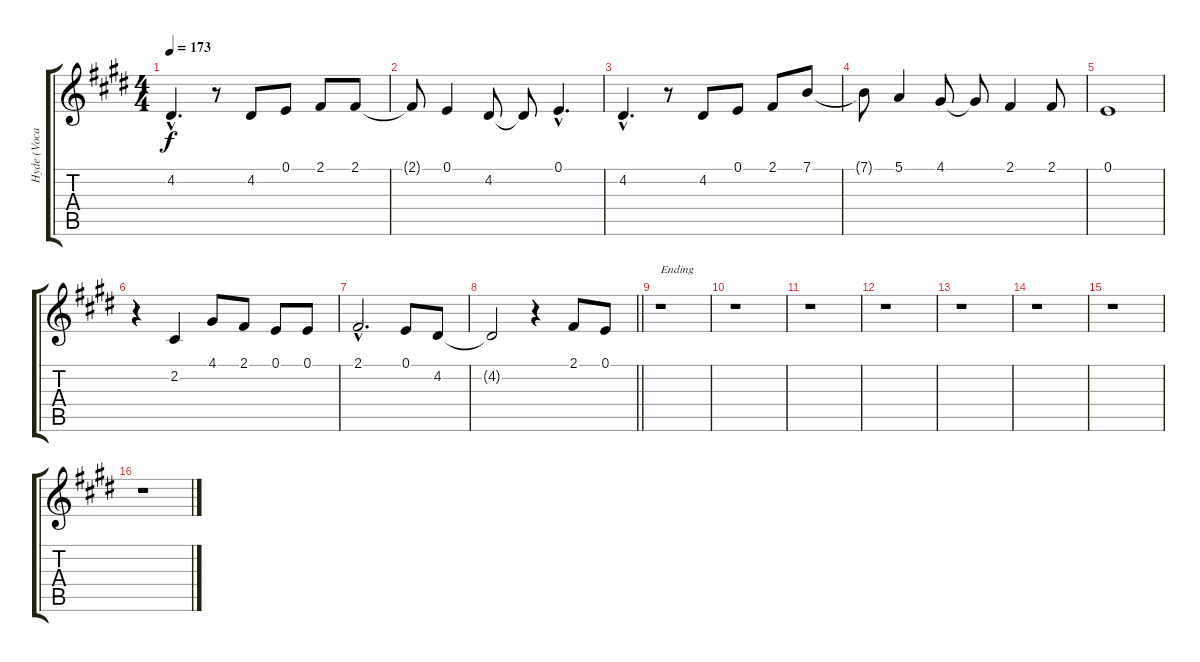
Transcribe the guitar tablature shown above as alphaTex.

\track ("Hyde (Vocals)" "Hyde (Voca") {instrument trombone}
\staff {score tabs}
\tuning (E4 B3 G3 D3 A2 E2) {hide}
\ts (4 4)
\tempo 173
\clef g2
\ks e
4.2{hac}.4{d dy f} r.8 4.2.8 0.1.8 2.1.8 2.1.8 |
2.1{t}.8 0.1.4 4.2.8 4.2{t}.8 0.1{hac}.4{d} |
4.2{hac}.4{d} r.8 4.2.8 0.1.8 2.1.8 7.1.8 |
7.1{t}.8 5.1.4 4.1.8 4.1{t}.8 2.1.4 2.1.8 |
0.1.1 |
r.4 2.2.4 4.1.8 2.1.8 0.1.8 0.1.8 |
2.1{hac}.2{d} 0.1.8 4.2.8 |
\barLineRight lightlight
4.2{t}.2 r.4 2.1.8 0.1.8 |
r.1{txt "Ending"} |
r.1 |
r.1 |
r.1 |
r.1 |
r.1 |
r.1 |
r.1
